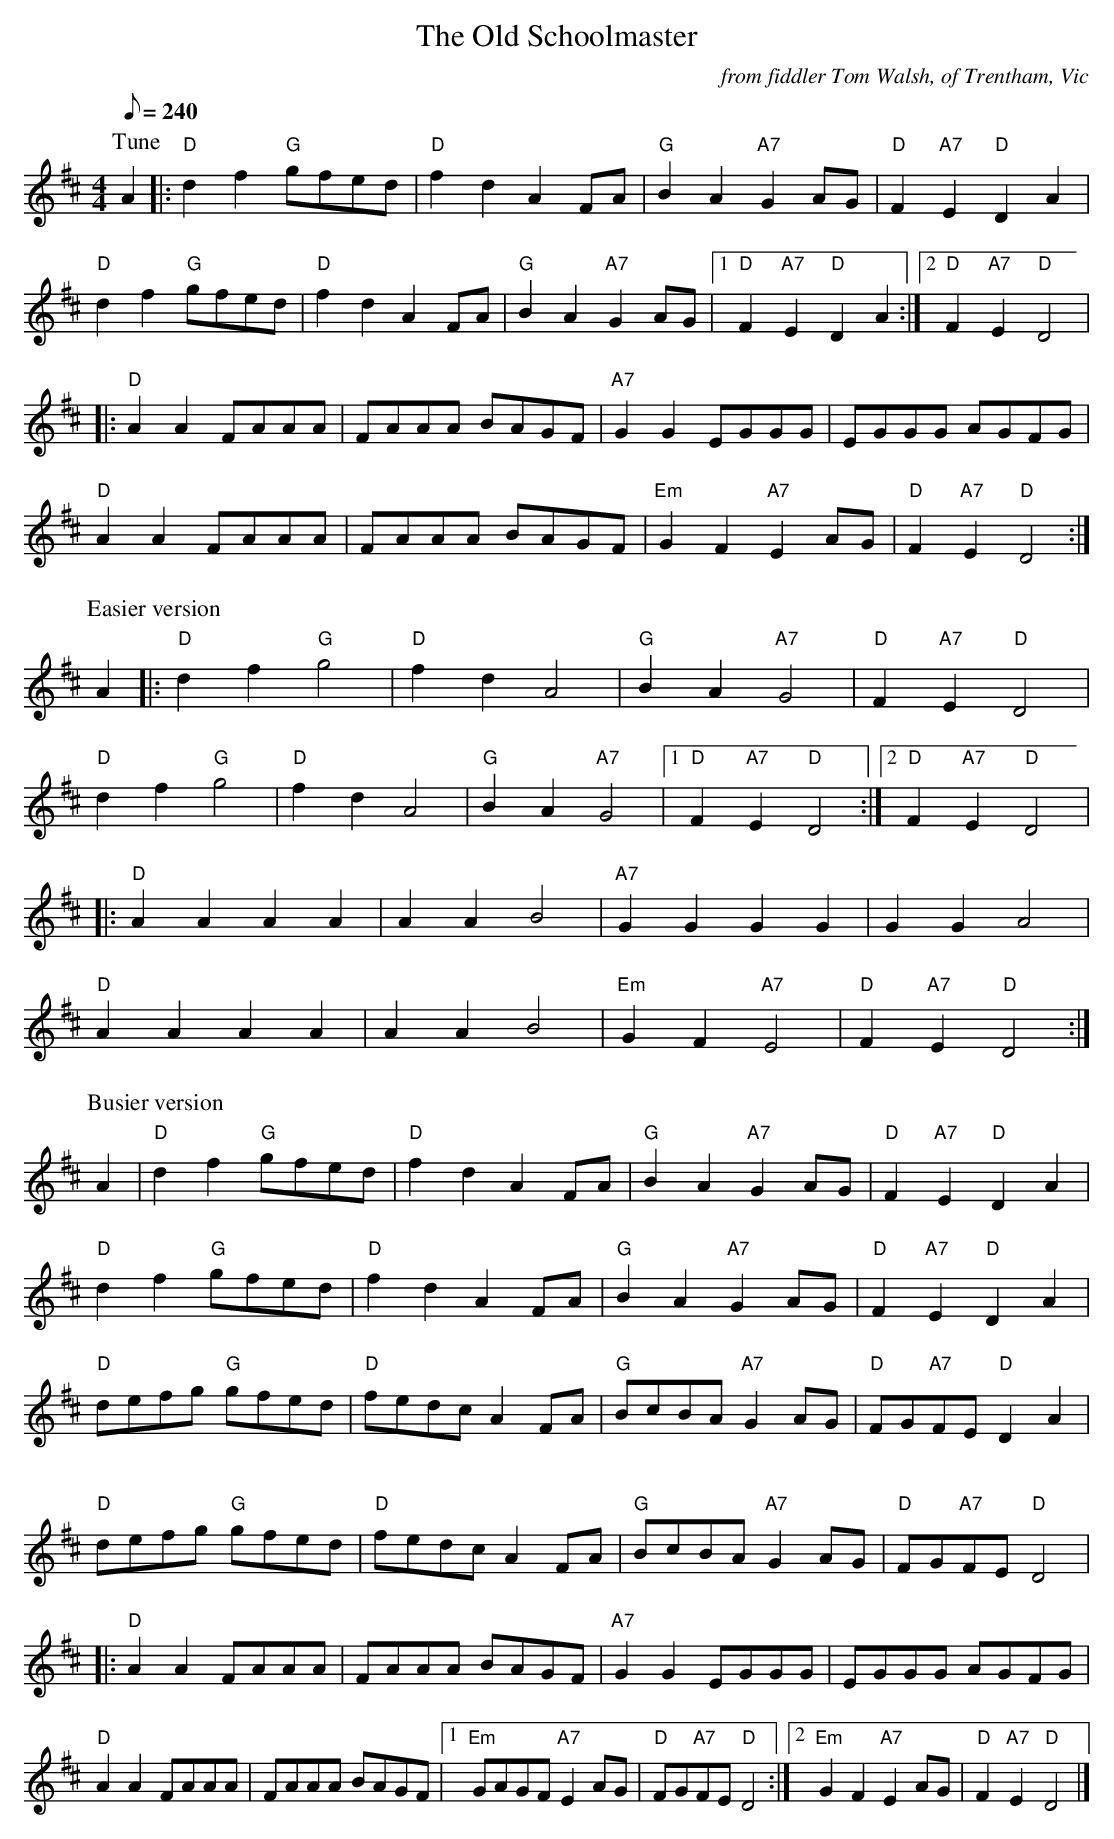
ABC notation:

X:1
T:Old Schoolmaster, The
M:4/4
L:1/8
Q:240
C:from fiddler Tom Walsh, of Trentham, Vic
K:D
P:Tune
A2|:"D"d2f2"G"gfed|"D"f2d2A2FA|"G"B2A2"A7"G2AG|"D"F2"A7"E2"D"D2A2|
"D"d2f2"G"gfed|"D"f2d2A2FA|"G"B2A2"A7"G2AG|1"D"F2"A7"E2"D"D2A2:|2"D"F2"A7"E2"D"D4|
|:"D"A2A2FAAA|FAAA BAGF|"A7"G2G2EGGG|EGGG AGFG|
"D"A2A2FAAA|FAAA BAGF|"Em"G2F2"A7"E2AG|"D"F2"A7"E2"D"D4:|
P:Easier version
A2|:"D"d2f2"G"g4|"D"f2d2A4|"G"B2A2"A7"G4|"D"F2"A7"E2"D"D4|
"D"d2f2"G"g4|"D"f2d2A4|"G"B2A2"A7"G4|1"D"F2"A7"E2"D"D4:|2"D"F2"A7"E2"D"D4|
|:"D"A2A2A2A2|A2A2 B4|"A7"G2G2G2G2|G2G2 A4|
"D"A2A2A2A2|A2A2 B4|"Em"G2F2"A7"E4|"D"F2"A7"E2"D"D4:|
P:Busier version
A2|"D"d2f2"G"gfed|"D"f2d2A2FA|"G"B2A2"A7"G2AG|"D"F2"A7"E2"D"D2A2|
"D"d2f2"G"gfed|"D"f2d2A2FA|"G"B2A2"A7"G2AG|"D"F2"A7"E2"D"D2A2|
"D"defg "G"gfed|"D"fedcA2FA|"G"BcBA"A7"G2AG|"D"FG"A7"FE"D"D2A2|
"D"defg "G"gfed|"D"fedcA2FA|"G"BcBA"A7"G2AG|"D"FG"A7"FE"D"D4|
|:"D"A2A2FAAA|FAAA BAGF|"A7"G2G2EGGG|EGGG AGFG|
"D"A2A2FAAA|FAAA BAGF|1"Em"GAGF"A7"E2AG|"D"FG"A7"FE"D"D4:|2"Em"G2F2"A7"E2AG|"D"F2"A7"E2"D"D4|]
